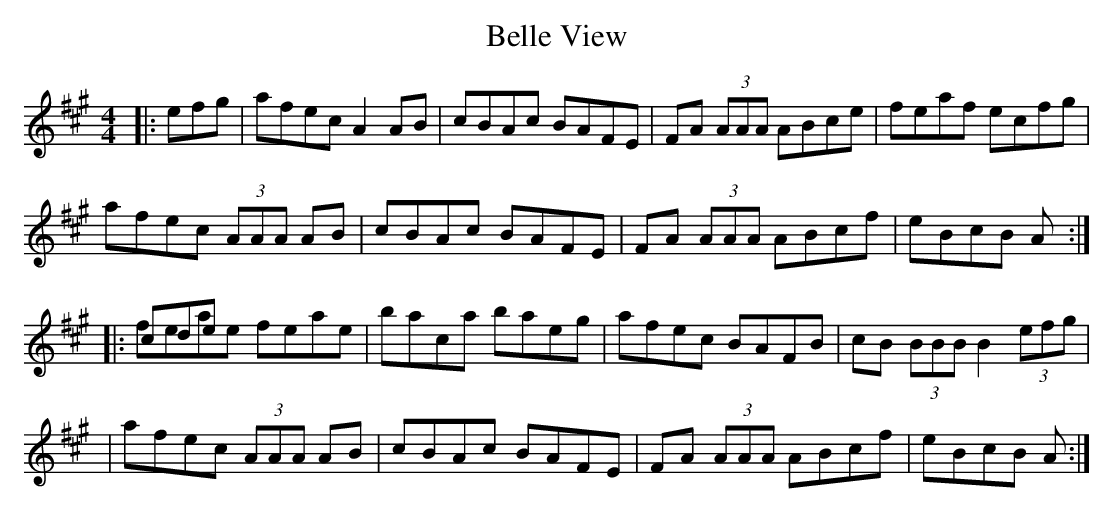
X:1
T:Belle View
M:4/4
L:1/8
K:A
|: efg |\
afec A2 AB | cBAc BAFE | FA (3AAA ABce | feaf ecfg |
afec (3AAA AB | cBAc BAFE | FA (3AAA ABcf | eBcB A :|
|: cde & |\
feae feae | bac’a baeg | afec BAFB | cB (3BBB B2 (3efg |
| afec (3AAA AB | cBAc BAFE | FA (3AAA ABcf | eBcB A :|
